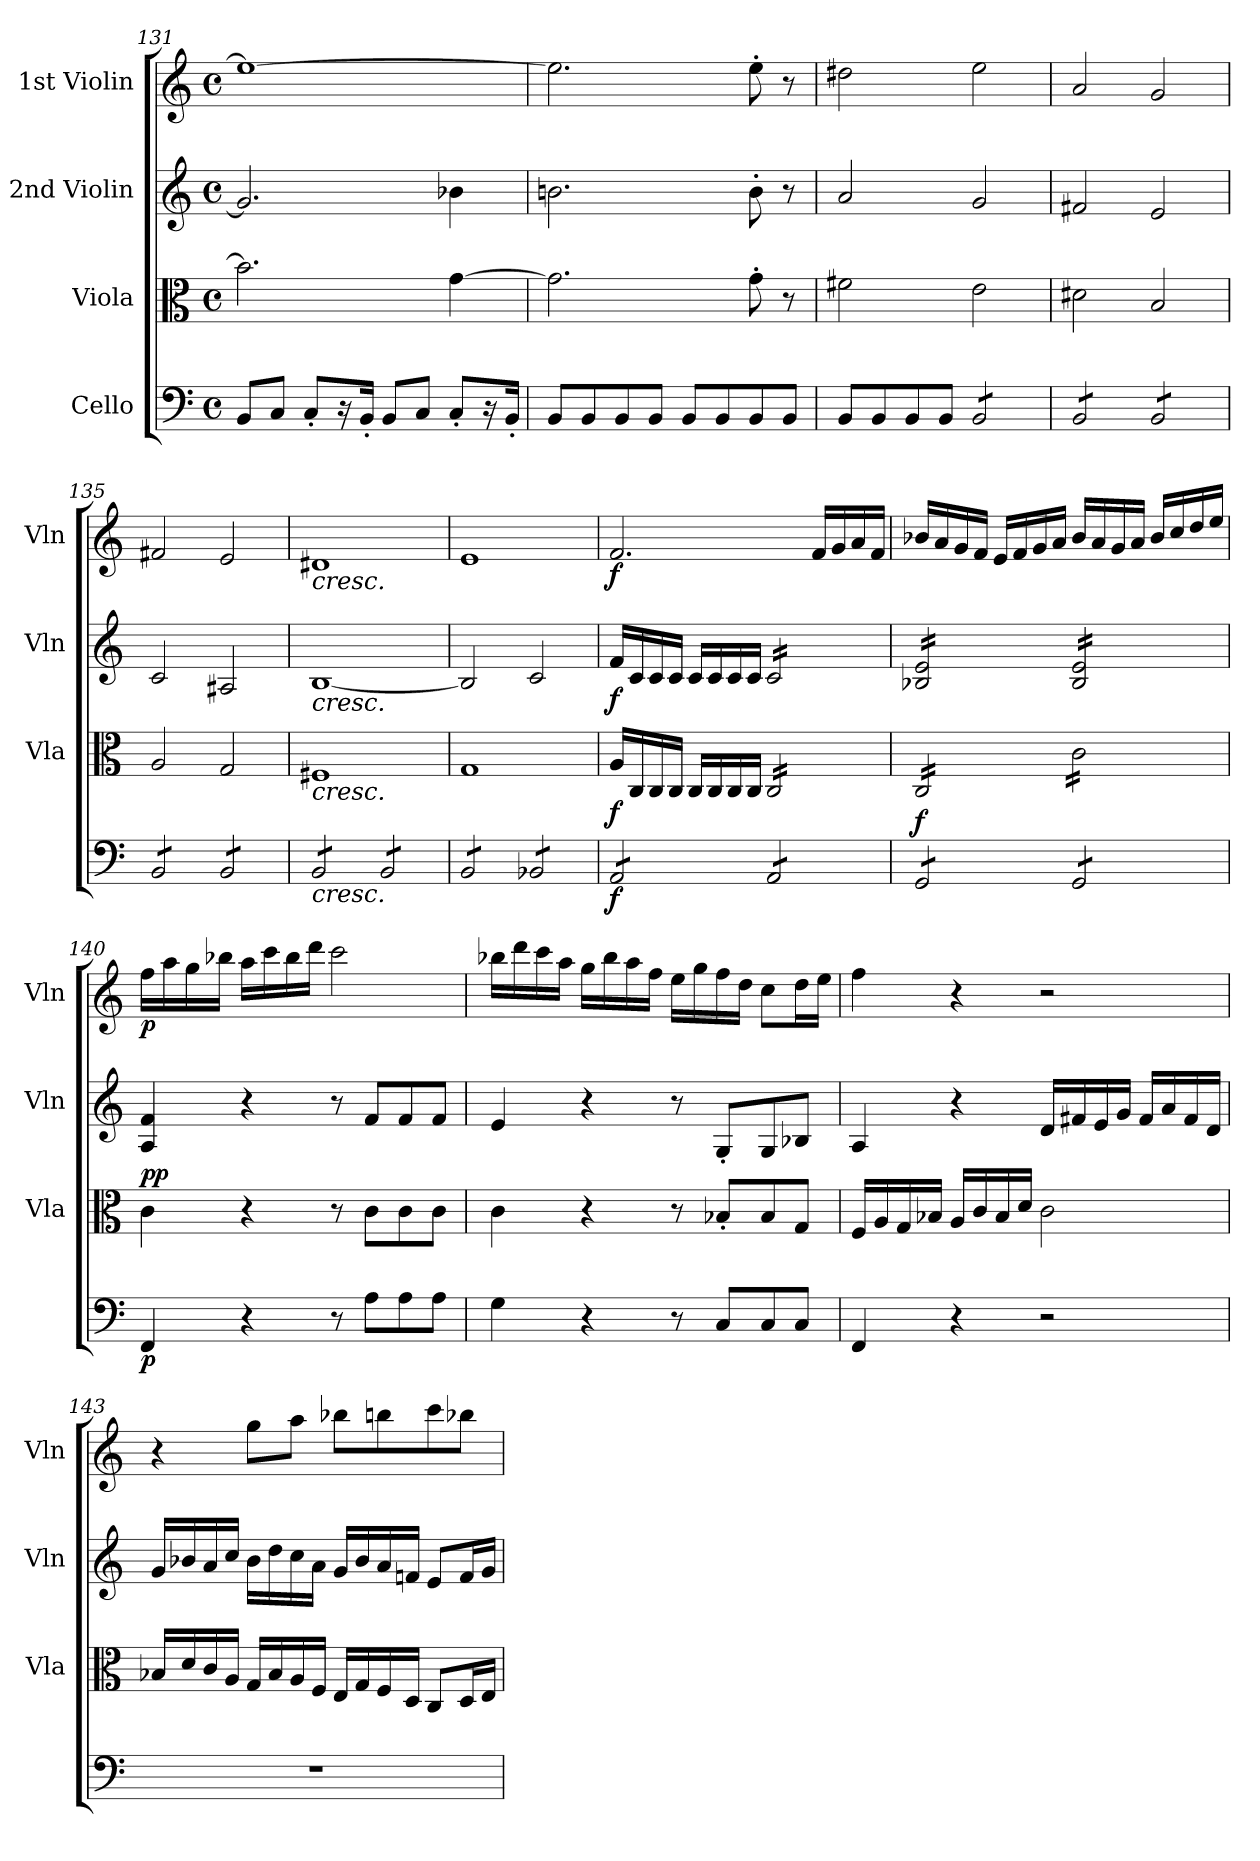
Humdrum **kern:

**kern	**dynam	**kern	**dynam	**kern	**dynam	**kern	**dynam
*part4	*part4	*part3	*part3	*part2	*part2	*part1	*part1
*staff4	*staff4	*staff3	*staff3	*staff2	*staff2	*staff1	*staff1
*I"Cello	*	*I"Viola	*	*I"2nd Violin	*	*I"1st Violin	*
*	*	*I'Vla	*	*I'Vln	*	*I'Vln	*
*clefF4	*	*clefC3	*	*clefG2	*	*clefG2	*
*k[]	*	*k[]	*	*k[]	*	*k[]	*
*M4/4	*	*M4/4	*	*M4/4	*	*M4/4	*
*met(c)	*	*met(c)	*	*met(c)	*	*met(c)	*
=131	=131	=131	=131	=131	=131	=131	=131
8BB/L	.	2.b-\]	.	2.g/]	.	1ee_	.
8C/J	.	.	.	.	.	.	.
8C'/L	.	.	.	.	.	.	.
16r	.	.	.	.	.	.	.
16BB'/Jk	.	.	.	.	.	.	.
8BB/L	.	.	.	.	.	.	.
8C/J	.	.	.	.	.	.	.
8C'/L	.	[4g\	.	4b-X\	.	.	.
16r	.	.	.	.	.	.	.
16BB'/Jk	.	.	.	.	.	.	.
=132	=132	=132	=132	=132	=132	=132	=132
8BB/L	.	2.g\]	.	2.bn\	.	2.ee\]	.
8BB/	.	.	.	.	.	.	.
8BB/	.	.	.	.	.	.	.
8BB/J	.	.	.	.	.	.	.
8BB/L	.	.	.	.	.	.	.
8BB/	.	.	.	.	.	.	.
8BB/	.	8g'\	.	8b'\	.	8ee'\	.
8BB/J	.	8r	.	8r	.	8r	.
=133	=133	=133	=133	=133	=133	=133	=133
8BB/L	.	2f#X\	.	2a/	.	2dd#X\	.
8BB/	.	.	.	.	.	.	.
8BB/	.	.	.	.	.	.	.
8BB/J	.	.	.	.	.	.	.
*tremolo	*	*	*	*	*	*	*
8BB/L	.	2e\	.	2g/	.	2ee\	.
8BB/	.	.	.	.	.	.	.
8BB/	.	.	.	.	.	.	.
8BB/J	.	.	.	.	.	.	.
=134	=134	=134	=134	=134	=134	=134	=134
8BB/L	.	2d#X\	.	2f#X/	.	2a/	.
8BB/	.	.	.	.	.	.	.
8BB/	.	.	.	.	.	.	.
8BB/J	.	.	.	.	.	.	.
8BB/L	.	2B/	.	2e/	.	2g/	.
8BB/	.	.	.	.	.	.	.
8BB/	.	.	.	.	.	.	.
8BB/J	.	.	.	.	.	.	.
=135	=135	=135	=135	=135	=135	=135	=135
8BB/L	.	2A/	.	2c/	.	2f#X/	.
8BB/	.	.	.	.	.	.	.
8BB/	.	.	.	.	.	.	.
8BB/J	.	.	.	.	.	.	.
8BB/L	.	2G/	.	2A#X/	.	2e/	.
8BB/	.	.	.	.	.	.	.
8BB/	.	.	.	.	.	.	.
8BB/J	.	.	.	.	.	.	.
=136	=136	=136	=136	=136	=136	=136	=136
!	!	!	!	!	!	!LO:TX:b:i:t=cresc.	!
!	!	!	!	!LO:TX:b:i:t=cresc.	!	!	!
!	!	!LO:TX:b:i:t=cresc.	!	!	!	!	!
!LO:TX:b:i:t=cresc.	!	!	!	!	!	!	!
8BB/L	.	1F#X	.	[1B	.	1d#X	.
8BB/	.	.	.	.	.	.	.
8BB/	.	.	.	.	.	.	.
8BB/J	.	.	.	.	.	.	.
8BB/L	.	.	.	.	.	.	.
8BB/	.	.	.	.	.	.	.
8BB/	.	.	.	.	.	.	.
8BB/J	.	.	.	.	.	.	.
=137	=137	=137	=137	=137	=137	=137	=137
8BB/L	.	1G	.	2B/]	.	1e	.
8BB/	.	.	.	.	.	.	.
8BB/	.	.	.	.	.	.	.
8BB/J	.	.	.	.	.	.	.
8BB-X/L	.	.	.	2c/	.	.	.
8BB-X/	.	.	.	.	.	.	.
8BB-X/	.	.	.	.	.	.	.
8BB-X/J	.	.	.	.	.	.	.
=138	=138	=138	=138	=138	=138	=138	=138
!	!LO:DY:b	!	!LO:DY:b	!	!LO:DY:b	!	!LO:DY:b
8AA/L	f	16A/LL	f	16f/LL	f	2.f/	f
.	.	16C/	.	16c/	.	.	.
8AA/	.	16C/	.	16c/	.	.	.
.	.	16C/JJ	.	16c/JJ	.	.	.
8AA/	.	16C/LL	.	16c/LL	.	.	.
.	.	16C/	.	16c/	.	.	.
8AA/J	.	16C/	.	16c/	.	.	.
.	.	16C/JJ	.	16c/JJ	.	.	.
*	*	*tremolo	*	*	*	*	*
*	*	*	*	*tremolo	*	*	*
8AA/L	.	16C/LL	.	16c/LL	.	.	.
.	.	16C/	.	16c/	.	.	.
8AA/	.	16C/	.	16c/	.	.	.
.	.	16C/	.	16c/	.	.	.
8AA/	.	16C/	.	16c/	.	16f/LL	.
.	.	16C/	.	16c/	.	16g/	.
8AA/J	.	16C/	.	16c/	.	16a/	.
.	.	16C/JJ	.	16c/JJ	.	16f/JJ	.
=139	=139	=139	=139	=139	=139	=139	=139
!	!LO:DY:a	!	!	!	!	!	!
8GG/L	f	16C/LL	.	16B-X/ 16e/LL	.	16b-X/LL	.
.	.	16C/	.	16B-X/ 16e/	.	16a/	.
8GG/	.	16C/	.	16B-X/ 16e/	.	16g/	.
.	.	16C/	.	16B-X/ 16e/	.	16f/JJ	.
8GG/	.	16C/	.	16B-X/ 16e/	.	16e/LL	.
.	.	16C/	.	16B-X/ 16e/	.	16f/	.
8GG/J	.	16C/	.	16B-X/ 16e/	.	16g/	.
.	.	16C/JJ	.	16B-X/ 16e/JJ	.	16a/JJ	.
8GG/L	.	16c\LL	.	16B-/ 16e/LL	.	16b-/LL	.
.	.	16c\	.	16B-/ 16e/	.	16a/	.
8GG/	.	16c\	.	16B-/ 16e/	.	16g/	.
.	.	16c\	.	16B-/ 16e/	.	16a/JJ	.
8GG/	.	16c\	.	16B-/ 16e/	.	16b-/LL	.
.	.	16c\	.	16B-/ 16e/	.	16cc/	.
8GG/J	.	16c\	.	16B-/ 16e/	.	16dd/	.
*Xtremolo	*	*	*	*	*	*	*
.	.	16c\JJ	.	16B-/ 16e/JJ	.	16ee/JJ	.
*	*	*	*	*Xtremolo	*	*	*
*	*	*Xtremolo	*	*	*	*	*
=140	=140	=140	=140	=140	=140	=140	=140
!	!LO:DY:b	!	!LO:DY:b	!	!	!	!
!	!	!	!LO:DY:n=1:a	!	!	!	!LO:DY:b
4FF/	p	4c\	p p	4A/ 4f/	.	16ff\LL	p
.	.	.	.	.	.	16aa\	.
.	.	.	.	.	.	16gg\	.
.	.	.	.	.	.	16bb-X\JJ	.
4r	.	4r	.	4r	.	16aa\LL	.
.	.	.	.	.	.	16ccc\	.
.	.	.	.	.	.	16bb-\	.
.	.	.	.	.	.	16ddd\JJ	.
8r	.	8r	.	8r	.	2ccc\	.
8A\L	.	8c\L	.	8f/L	.	.	.
8A\	.	8c\	.	8f/	.	.	.
8A\J	.	8c\J	.	8f/J	.	.	.
=141	=141	=141	=141	=141	=141	=141	=141
4G\	.	4c\	.	4e/	.	16bb-X\LL	.
.	.	.	.	.	.	16ddd\	.
.	.	.	.	.	.	16ccc\	.
.	.	.	.	.	.	16aa\JJ	.
4r	.	4r	.	4r	.	16gg\LL	.
.	.	.	.	.	.	16bb-\	.
.	.	.	.	.	.	16aa\	.
.	.	.	.	.	.	16ff\JJ	.
8r	.	8r	.	8r	.	16ee\LL	.
.	.	.	.	.	.	16gg\	.
8C/L	.	8B-X'/L	.	8G'/L	.	16ff\	.
.	.	.	.	.	.	16dd\JJ	.
8C/	.	8B-/	.	8G/	.	8cc\L	.
8C/J	.	8G/J	.	8B-X/J	.	16dd\L	.
.	.	.	.	.	.	16ee\JJ	.
=142	=142	=142	=142	=142	=142	=142	=142
4FF/	.	16F/LL	.	4A/	.	4ff\	.
.	.	16A/	.	.	.	.	.
.	.	16G/	.	.	.	.	.
.	.	16B-X/JJ	.	.	.	.	.
4r	.	16A/LL	.	4r	.	4r	.
.	.	16c/	.	.	.	.	.
.	.	16B-/	.	.	.	.	.
.	.	16d/JJ	.	.	.	.	.
2r	.	2c\	.	16d/LL	.	2r	.
.	.	.	.	16f#X/	.	.	.
.	.	.	.	16e/	.	.	.
.	.	.	.	16g/JJ	.	.	.
.	.	.	.	16f#/LL	.	.	.
.	.	.	.	16a/	.	.	.
.	.	.	.	16f#/	.	.	.
.	.	.	.	16d/JJ	.	.	.
=143	=143	=143	=143	=143	=143	=143	=143
1r	.	16B-X/LL	.	16g/LL	.	4r	.
.	.	16d/	.	16b-X/	.	.	.
.	.	16c/	.	16a/	.	.	.
.	.	16A/JJ	.	16cc/JJ	.	.	.
.	.	16G/LL	.	16b-\LL	.	8gg\L	.
.	.	16B-/	.	16dd\	.	.	.
.	.	16A/	.	16cc\	.	8aa\J	.
.	.	16F/JJ	.	16a\JJ	.	.	.
.	.	16E/LL	.	16g/LL	.	8bb-X\L	.
.	.	16G/	.	16b-/	.	.	.
.	.	16F/	.	16a/	.	8bbn\	.
.	.	16D/JJ	.	16fn/JJ	.	.	.
.	.	8C/L	.	8e/L	.	8ccc\	.
.	.	16D/L	.	16f/L	.	8bb-X\J	.
.	.	16E/JJ	.	16g/JJ	.	.	.
=	=	=	=	=	=	=	=
*-	*-	*-	*-	*-	*-	*-	*-
